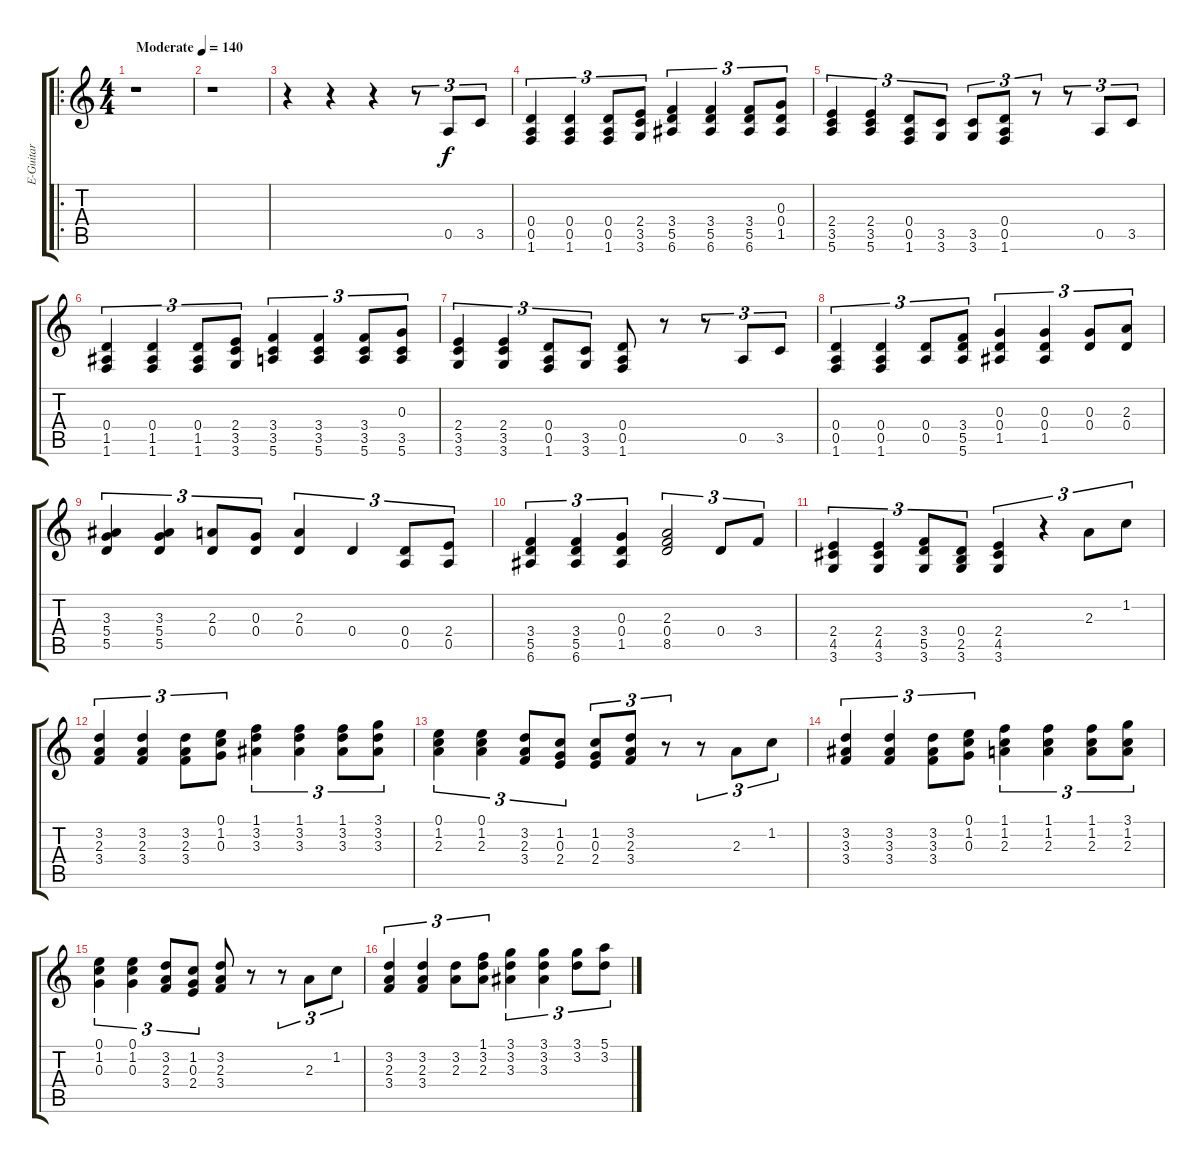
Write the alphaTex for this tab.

\track ("E-Guitar" "E-Guitar") {instrument acousticguitarsteel}
\staff {score tabs}
\tuning (E4 B3 G3 D3 A2 E2) {hide}
\ro
\ts (4 4)
\tempo (140 "Moderate")
\clef g2
\ks c
r.1{dy f instrument acousticguitarsteel} |
r.1 |
r.4 r.4 r.4 r.8{tu (3 2)} 0.5.8{tu (3 2)} 3.5.8{tu (3 2)} |
(0.4 0.5 1.6).4{tu (3 2)} (0.4 0.5 1.6).4{tu (3 2)} (0.4 0.5 1.6).8{tu (3 2)} (2.4 3.5 3.6).8{tu (3 2)} (3.4 5.5 6.6).4{tu (3 2)} (3.4 5.5 6.6).4{tu (3 2)} (3.4 5.5 6.6).8{tu (3 2)} (0.3 0.4 1.5).8{tu (3 2)} |
(2.4 3.5 5.6).4{tu (3 2)} (2.4 3.5 5.6).4{tu (3 2)} (0.4 0.5 1.6).8{tu (3 2)} (3.5 3.6).8{tu (3 2)} (3.5 3.6).8{tu (3 2)} (0.4 0.5 1.6).8{tu (3 2)} r.8{tu (3 2)} r.8{tu (3 2)} 0.5.8{tu (3 2)} 3.5.8{tu (3 2)} |
(0.4 1.5 1.6).4{tu (3 2)} (0.4 1.5 1.6).4{tu (3 2)} (0.4 1.5 1.6).8{tu (3 2)} (2.4 3.5 3.6).8{tu (3 2)} (3.4 3.5 5.6).4{tu (3 2)} (3.4 3.5 5.6).4{tu (3 2)} (3.4 3.5 5.6).8{tu (3 2)} (0.3 3.5 5.6).8{tu (3 2)} |
(2.4 3.5 3.6).4{tu (3 2)} (2.4 3.5 3.6).4{tu (3 2)} (0.4 0.5 1.6).8{tu (3 2)} (3.5 3.6).8{tu (3 2)} (0.4 0.5 1.6).8 r.8 r.8{tu (3 2)} 0.5.8{tu (3 2)} 3.5.8{tu (3 2)} |
(0.4 0.5 1.6).4{tu (3 2)} (0.4 0.5 1.6).4{tu (3 2)} (0.4 0.5).8{tu (3 2)} (3.4 5.5 5.6).8{tu (3 2)} (0.3 0.4 1.5).4{tu (3 2)} (0.3 0.4 1.5).4{tu (3 2)} (0.3 0.4).8{tu (3 2)} (2.3 0.4).8{tu (3 2)} |
(3.3 5.4 5.5).4{tu (3 2)} (3.3 5.4 5.5).4{tu (3 2)} (2.3 0.4).8{tu (3 2)} (0.3 0.4).8{tu (3 2)} (2.3 0.4).4{tu (3 2)} 0.4.4{tu (3 2)} (0.4 0.5).8{tu (3 2)} (2.4 0.5).8{tu (3 2)} |
(3.4 5.5 6.6).4{tu (3 2)} (3.4 5.5 6.6).4{tu (3 2)} (0.3 0.4 1.5).4{tu (3 2)} (2.3 0.4 8.5).2{tu (3 2)} 0.4.8{tu (3 2)} 3.4.8{tu (3 2)} |
(2.4 4.5 3.6).4{tu (3 2)} (2.4 4.5 3.6).4{tu (3 2)} (3.4 5.5 3.6).8{tu (3 2)} (0.4 2.5 3.6).8{tu (3 2)} (2.4 4.5 3.6).4{tu (3 2)} r.4{tu (3 2)} 2.3.8{tu (3 2)} 1.2.8{tu (3 2)} |
(3.2 2.3 3.4).4{tu (3 2)} (3.2 2.3 3.4).4{tu (3 2)} (3.2 2.3 3.4).8{tu (3 2)} (0.1 1.2 0.3).8{tu (3 2)} (1.1 3.2 3.3).4{tu (3 2)} (1.1 3.2 3.3).4{tu (3 2)} (1.1 3.2 3.3).8{tu (3 2)} (3.1 3.2 3.3).8{tu (3 2)} |
(0.1 1.2 2.3).4{tu (3 2)} (0.1 1.2 2.3).4{tu (3 2)} (3.2 2.3 3.4).8{tu (3 2)} (1.2 0.3 2.4).8{tu (3 2)} (1.2 0.3 2.4).8{tu (3 2)} (3.2 2.3 3.4).8{tu (3 2)} r.8{tu (3 2)} r.8{tu (3 2)} 2.3.8{tu (3 2)} 1.2.8{tu (3 2)} |
(3.2 3.3 3.4).4{tu (3 2)} (3.2 3.3 3.4).4{tu (3 2)} (3.2 3.3 3.4).8{tu (3 2)} (0.1 1.2 0.3).8{tu (3 2)} (1.1 1.2 2.3).4{tu (3 2)} (1.1 1.2 2.3).4{tu (3 2)} (1.1 1.2 2.3).8{tu (3 2)} (3.1 1.2 2.3).8{tu (3 2)} |
(0.1 1.2 0.3).4{tu (3 2)} (0.1 1.2 0.3).4{tu (3 2)} (3.2 2.3 3.4).8{tu (3 2)} (1.2 0.3 2.4).8{tu (3 2)} (3.2 2.3 3.4).8 r.8 r.8{tu (3 2)} 2.3.8{tu (3 2)} 1.2.8{tu (3 2)} |
(3.2 2.3 3.4).4{tu (3 2)} (3.2 2.3 3.4).4{tu (3 2)} (3.2 2.3).8{tu (3 2)} (1.1 3.2 2.3).8{tu (3 2)} (3.1 3.2 3.3).4{tu (3 2)} (3.1 3.2 3.3).4{tu (3 2)} (3.1 3.2).8{tu (3 2)} (5.1 3.2).8{tu (3 2)}
